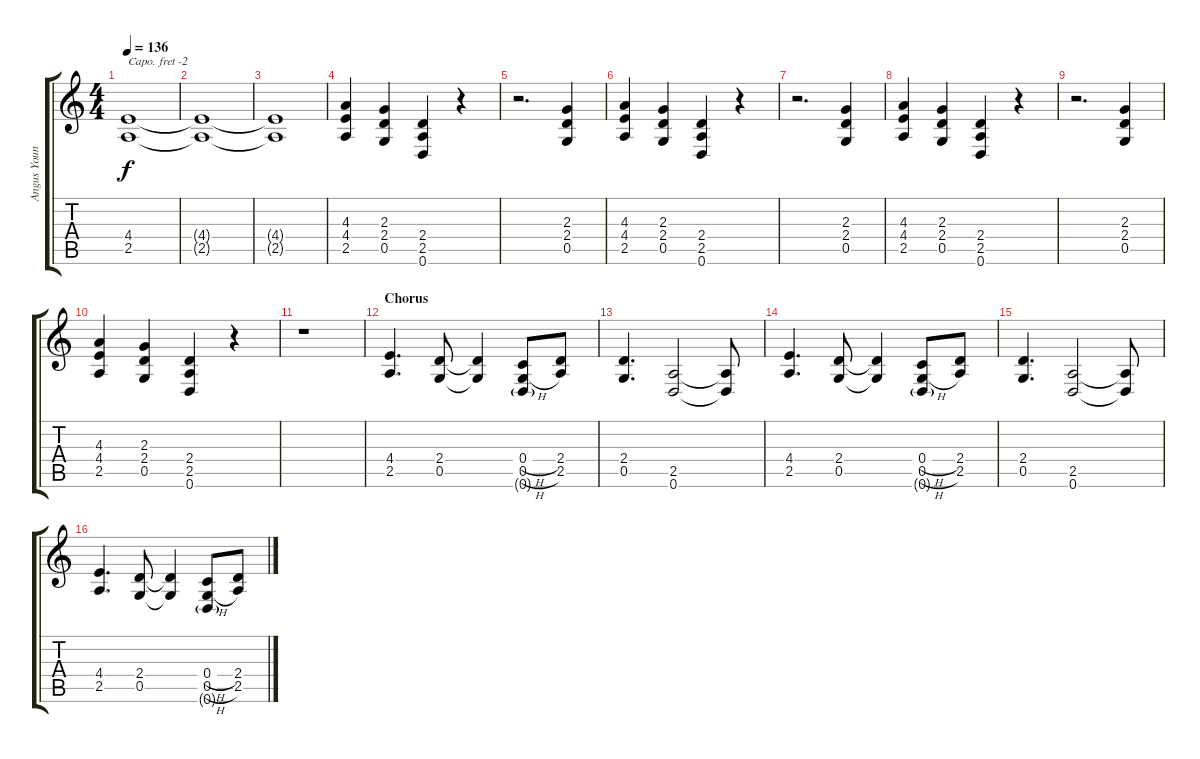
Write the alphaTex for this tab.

\track ("Angus Young - Lead Guitar" "Angus Youn") {instrument distortionguitar}
\staff {score tabs}
\capo -2
\tuning (E4 B3 G3 D3 A2 E2) {hide}
\ts (4 4)
\tempo 136
\clef g2
\ks c
(4.4{t} 2.5{t}).1{dy f} |
(4.4{t} 2.5{t}).1 |
(4.4{t} 2.5{t}).1 |
(4.3 4.4 2.5).4 (2.3 2.4 0.5).4 (2.4 2.5 0.6).4 r.4 |
r.2{d} (2.3 2.4 0.5).4 |
(4.3 4.4 2.5).4 (2.3 2.4 0.5).4 (2.4 2.5 0.6).4 r.4 |
r.2{d} (2.3 2.4 0.5).4 |
(4.3 4.4 2.5).4 (2.3 2.4 0.5).4 (2.4 2.5 0.6).4 r.4 |
r.2{d} (2.3 2.4 0.5).4 |
(4.3 4.4 2.5).4 (2.3 2.4 0.5).4 (2.4 2.5 0.6).4 r.4 |
r.1 |
\section ("" "Chorus")
(4.4 2.5).4{d} (2.4 0.5).8 (2.4{t} 0.5{t}).4 (0.4{h} 0.5{h} 0.6{g}).8 (2.4 2.5).8 |
(2.4 0.5).4{d} (2.5 0.6).2 (2.5{t} 0.6{t}).8 |
(4.4 2.5).4{d} (2.4 0.5).8 (2.4{t} 0.5{t}).4 (0.4{h} 0.5{h} 0.6{g}).8 (2.4 2.5).8 |
(2.4 0.5).4{d} (2.5 0.6).2 (2.5{t} 0.6{t}).8 |
(4.4 2.5).4{d} (2.4 0.5).8 (2.4{t} 0.5{t}).4 (0.4{h} 0.5{h} 0.6{g}).8 (2.4 2.5).8
